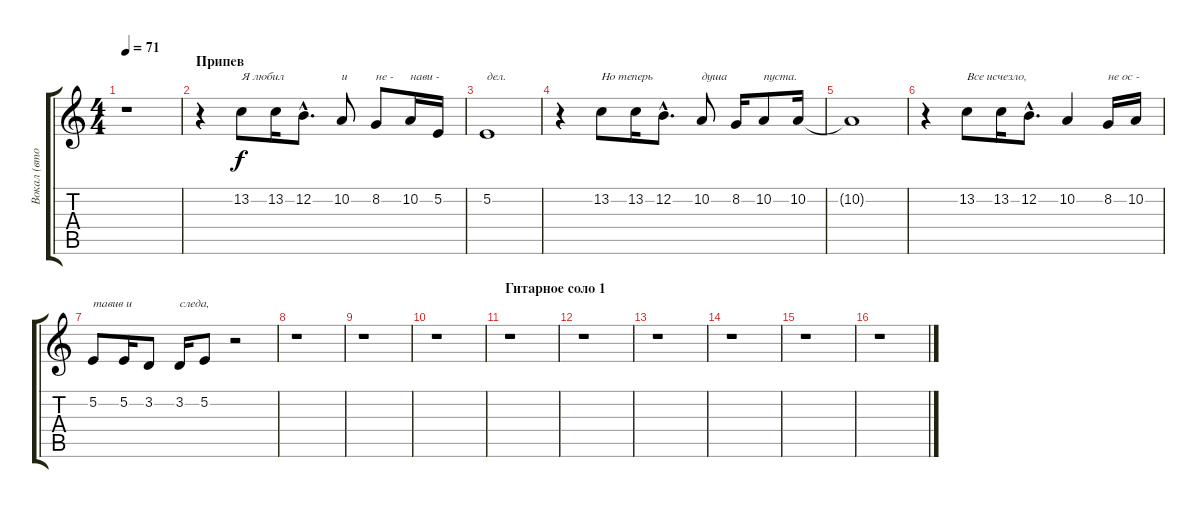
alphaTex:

\track ("Вокал (второй голос)" "Вокал (вто") {instrument acousticgrandpiano}
\staff {score tabs}
\tuning (E4 B3 G3 D3 A2 E2) {hide}
\ts (4 4)
\tempo 71
\clef g2
\ks c
r.1{dy f} |
\section ("" "Припев")
r.4 13.2.8{txt "Я любил"} 13.2.16 12.2{hac}.8{d} 10.2.8{txt "и"} 8.2.8{txt "не -"} 10.2.16{txt "нави -"} 5.2.16 |
5.2.1{txt "дел."} |
r.4 13.2.8{txt "Но теперь"} 13.2.16 12.2{hac}.8{d} 10.2.8{txt "душа"} 8.2.16 10.2.8{txt "пуста."} 10.2.16 |
10.2{t}.1 |
r.4 13.2.8{txt "Все исчезло,"} 13.2.16 12.2{hac}.8{d} 10.2.4 8.2.16{txt "не ос -"} 10.2.16 |
5.2.8{txt "тавив и"} 5.2.16 3.2.8 3.2.16{txt "следа,"} 5.2.8 r.2 |
r.1 |
r.1 |
r.1 |
\section ("" "Гитарное соло 1")
r.1 |
r.1 |
r.1 |
r.1 |
r.1 |
r.1
